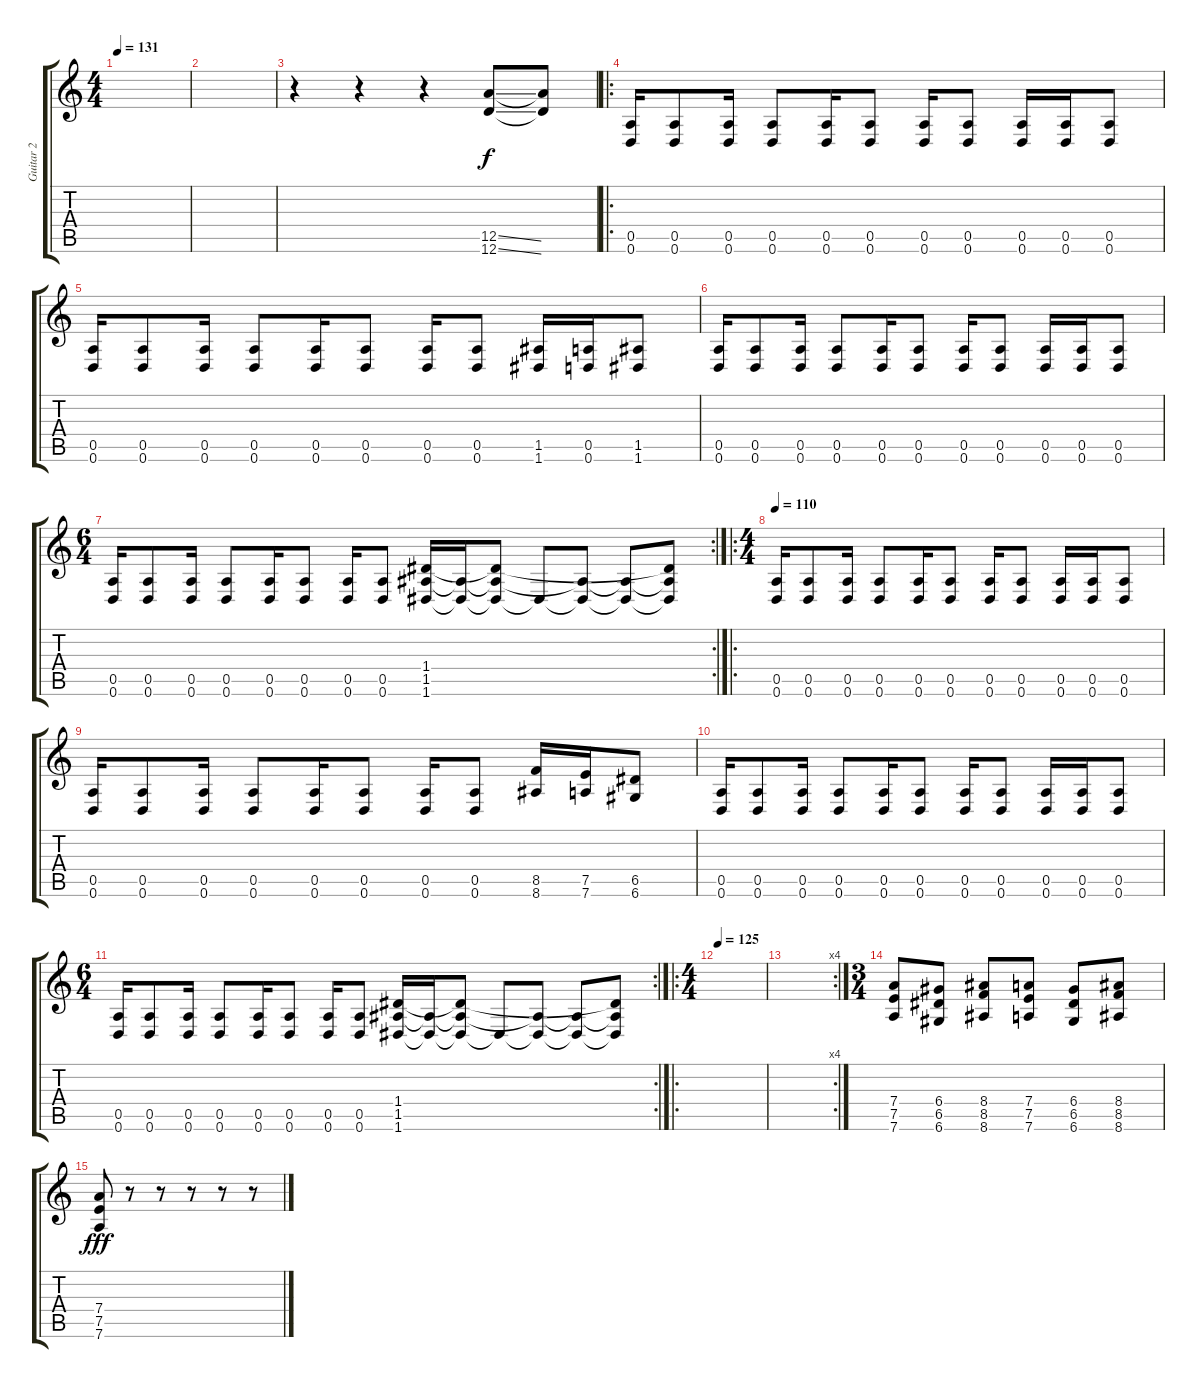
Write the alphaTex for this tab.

\track ("Guitar 2" "Guitar 2") {instrument distortionguitar}
\staff {score tabs}
\tuning (E4 B3 G3 D3 A2 D2) {hide}
\ts (4 4)
\tempo 131
\clef g2
\ks c
|
|
r.4 r.4 r.4 (12.5{ss} 12.6{ss}).8 (12.5{t} 12.6{t}).8 |
\ro
(0.5 0.6).16 (0.5 0.6).8 (0.5 0.6).16 (0.5 0.6).8 (0.5 0.6).16 (0.5 0.6).8 (0.5 0.6).16 (0.5 0.6).8 (0.5 0.6).16 (0.5 0.6).16 (0.5 0.6).8 |
(0.5 0.6).16 (0.5 0.6).8 (0.5 0.6).16 (0.5 0.6).8 (0.5 0.6).16 (0.5 0.6).8 (0.5 0.6).16 (0.5 0.6).8 (1.5 1.6).16 (0.5 0.6).16 (1.5 1.6).8 |
(0.5 0.6).16 (0.5 0.6).8 (0.5 0.6).16 (0.5 0.6).8 (0.5 0.6).16 (0.5 0.6).8 (0.5 0.6).16 (0.5 0.6).8 (0.5 0.6).16 (0.5 0.6).16 (0.5 0.6).8 |
\rc 2
\ts (6 4)
(0.5 0.6).16 (0.5 0.6).8 (0.5 0.6).16 (0.5 0.6).8 (0.5 0.6).16 (0.5 0.6).8 (0.5 0.6).16 (0.5 0.6).8 (1.4 1.5 1.6).16 (1.5{t} 1.6{t}).16 (1.4{t} 1.5{t} 1.6{t}).8 1.6{t}.8 (1.5{t} 1.6{t}).8 (1.5{t} 1.6{t}).8 (1.4{t} 1.5{t} 1.6{t}).8 |
\ro
\ts (4 4)
\tempo 110
(0.5 0.6).16 (0.5 0.6).8 (0.5 0.6).16 (0.5 0.6).8 (0.5 0.6).16 (0.5 0.6).8 (0.5 0.6).16 (0.5 0.6).8 (0.5 0.6).16 (0.5 0.6).16 (0.5 0.6).8 |
(0.5 0.6).16 (0.5 0.6).8 (0.5 0.6).16 (0.5 0.6).8 (0.5 0.6).16 (0.5 0.6).8 (0.5 0.6).16 (0.5 0.6).8 (8.5 8.6).16 (7.5 7.6).16 (6.5 6.6).8 |
(0.5 0.6).16 (0.5 0.6).8 (0.5 0.6).16 (0.5 0.6).8 (0.5 0.6).16 (0.5 0.6).8 (0.5 0.6).16 (0.5 0.6).8 (0.5 0.6).16 (0.5 0.6).16 (0.5 0.6).8 |
\rc 2
\ts (6 4)
(0.5 0.6).16 (0.5 0.6).8 (0.5 0.6).16 (0.5 0.6).8 (0.5 0.6).16 (0.5 0.6).8 (0.5 0.6).16 (0.5 0.6).8 (1.4 1.5 1.6).16 (1.5{t} 1.6{t}).16 (1.4{t} 1.5{t} 1.6{t}).8 1.6{t}.8 (1.5{t} 1.6{t}).8 (1.5{t} 1.6{t}).8 (1.4{t} 1.5{t} 1.6{t}).8 |
\ro
\ts (4 4)
\tempo 125
|
\rc 4
|
\ts (3 4)
(7.4 7.5 7.6).8 (6.4 6.5 6.6).8 (8.4 8.5 8.6).8 (7.4 7.5 7.6).8 (6.4 6.5 6.6).8 (8.4 8.5 8.6).8 |
(7.4 7.5 7.6).8{dy fff} r.8 r.8 r.8 r.8 r.8
